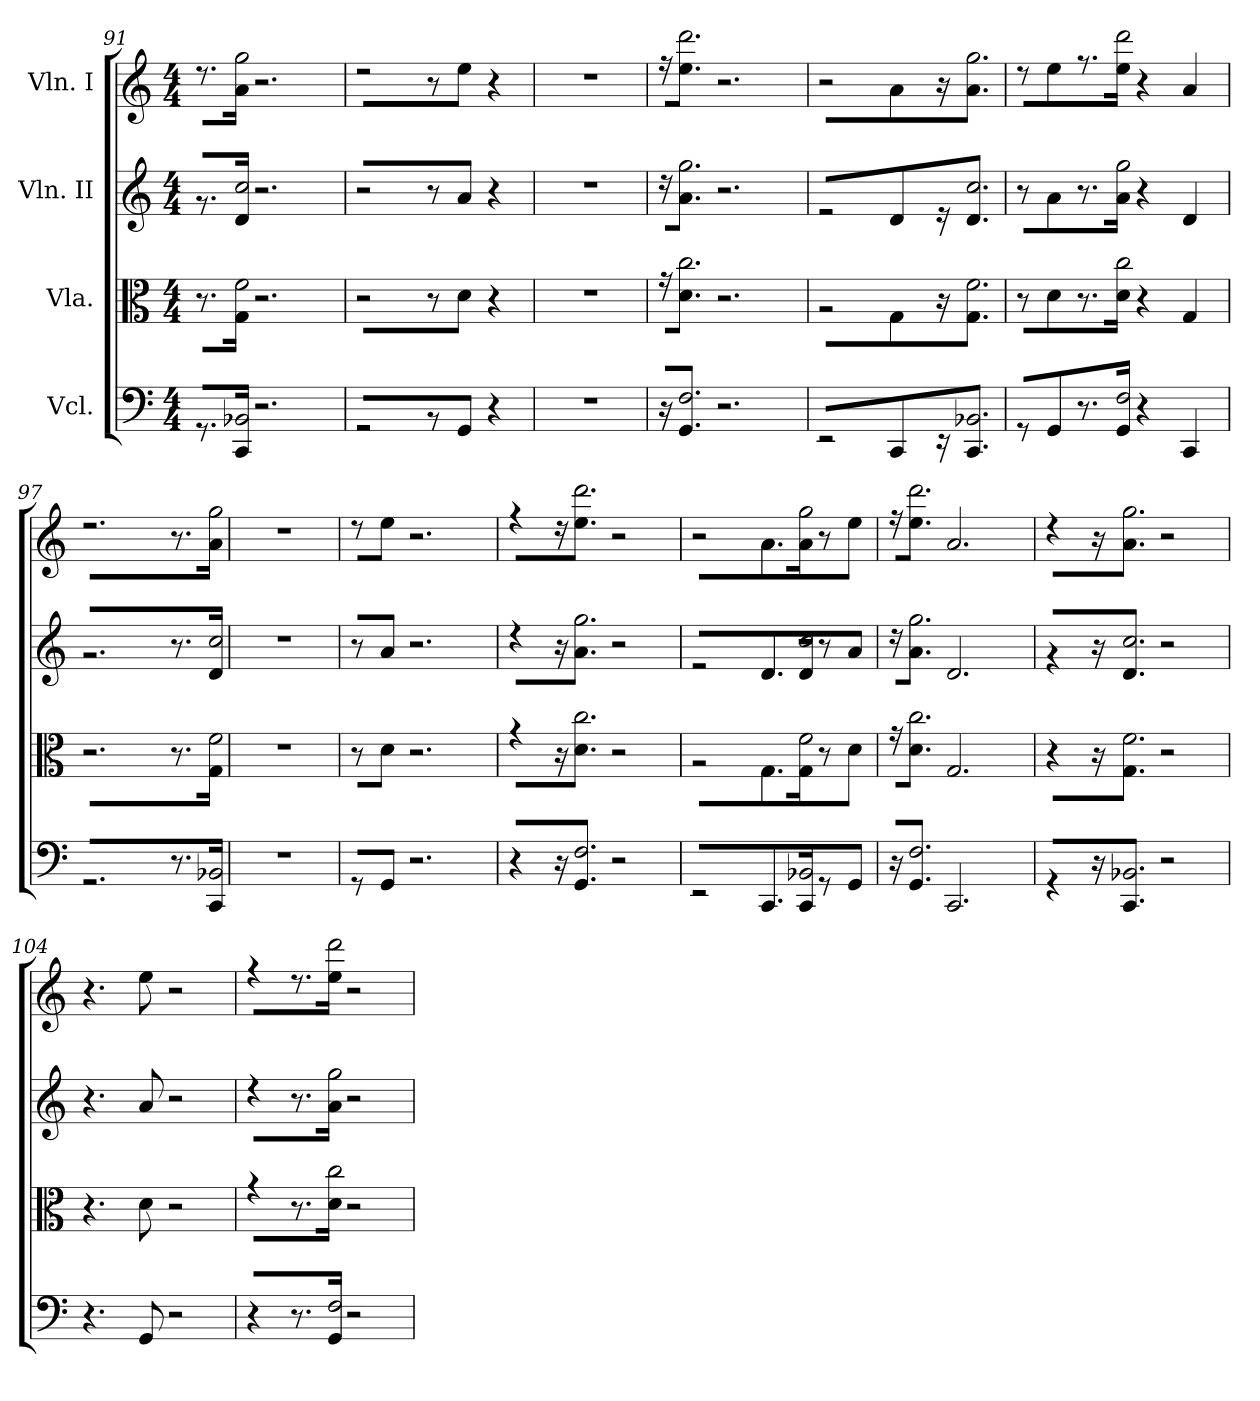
**kern	**kern	**kern	**kern
*part4	*part3	*part2	*part1
*staff4	*staff3	*staff2	*staff1
*I"Vcl.	*I"Vla.	*I"Vln. II	*I"Vln. I
*clefF4	*clefC3	*clefG2	*clefG2
*k[]	*k[]	*k[]	*k[]
*C:	*C:	*C:	*C:
*M4/4	*M4/4	*M4/4	*M4/4
=91	=91	=91	=91
8.r	8.r	8.r	8.r
!LO:N:n=2:head=open	!LO:N:n=2:head=open	!LO:N:n=2:head=open	!LO:N:n=2:head=open
16CC 16BB-XJJ	16G 16fJJ	16d 16ccJJ	16a 16ggJJ
2.r	2.r	2.r	2.r
=92	=92	=92	=92
2r	2r	2r	2r
8r	8r	8r	8r
8GGJ	8dJ	8aJ	8eeJ
4r	4r	4r	4r
=93	=93	=93	=93
1r	1r	1r	1r
=94	=94	=94	=94
16r	16r	16r	16r
!LO:N:n=2:head=open	!LO:N:n=2:head=open	!LO:N:n=2:head=open	!LO:N:n=2:head=open
8.GG 8.FJ	8.d 8.ccJ	8.a 8.ggJ	8.ee 8.dddJ
2.r	2.r	2.r	2.r
=95	=95	=95	=95
2r	2r	2r	2r
4CC	4G	4d	4a
16r	16r	16r	16r
!LO:N:n=2:head=open	!LO:N:n=2:head=open	!LO:N:n=2:head=open	!LO:N:n=2:head=open
8.CC 8.BB-XJ	8.G 8.fJ	8.d 8.ccJ	8.a 8.ggJ
=96	=96	=96	=96
8r	8r	8r	8r
8GGJ	8dJ	8aJ	8eeJ
8.r	8.r	8.r	8.r
!LO:N:n=2:head=open	!LO:N:n=2:head=open	!LO:N:n=2:head=open	!LO:N:n=2:head=open
16GG 16FJJ	16d 16ccJJ	16a 16ggJJ	16ee 16dddJJ
4r	4r	4r	4r
4CC	4G	4d	4a
=97	=97	=97	=97
2.r	2.r	2.r	2.r
8.r	8.r	8.r	8.r
!LO:N:n=2:head=open	!LO:N:n=2:head=open	!LO:N:n=2:head=open	!LO:N:n=2:head=open
16CC 16BB-XJJ	16G 16fJJ	16d 16ccJJ	16a 16ggJJ
=98	=98	=98	=98
1r	1r	1r	1r
=99	=99	=99	=99
8r	8r	8r	8r
8GGJ	8dJ	8aJ	8eeJ
2.r	2.r	2.r	2.r
=100	=100	=100	=100
4r	4r	4r	4r
16r	16r	16r	16r
!LO:N:n=2:head=open	!LO:N:n=2:head=open	!LO:N:n=2:head=open	!LO:N:n=2:head=open
8.GG 8.FJ	8.d 8.ccJ	8.a 8.ggJ	8.ee 8.dddJ
2r	2r	2r	2r
=101	=101	=101	=101
2r	2r	2r	2r
8.CCL	8.GL	8.dL	8.aL
!LO:N:n=2:head=open	!LO:N:n=2:head=open	!LO:N:n=2:head=open	!LO:N:n=2:head=open
16CC 16BB-XJk	16G 16fJk	16d 16ccJk	16a 16ggJk
8r	8r	8r	8r
8GGJ	8dJ	8aJ	8eeJ
=102	=102	=102	=102
16r	16r	16r	16r
!LO:N:n=2:head=open	!LO:N:n=2:head=open	!LO:N:n=2:head=open	!LO:N:n=2:head=open
8.GG 8.FJ	8.d 8.ccJ	8.a 8.ggJ	8.ee 8.dddJ
2.CC	2.G	2.d	2.a
=103	=103	=103	=103
4r	4r	4r	4r
16r	16r	16r	16r
!LO:N:n=2:head=open	!LO:N:n=2:head=open	!LO:N:n=2:head=open	!LO:N:n=2:head=open
8.CC 8.BB-XJ	8.G 8.fJ	8.d 8.ccJ	8.a 8.ggJ
2r	2r	2r	2r
=104	=104	=104	=104
4.r	4.r	4.r	4.r
8GG	8d	8a	8ee
2r	2r	2r	2r
=105	=105	=105	=105
4r	4r	4r	4r
8.r	8.r	8.r	8.r
!LO:N:n=2:head=open	!LO:N:n=2:head=open	!LO:N:n=2:head=open	!LO:N:n=2:head=open
16GG 16FJJ	16d 16ccJJ	16a 16ggJJ	16ee 16dddJJ
2r	2r	2r	2r
=	=	=	=
*-	*-	*-	*-
